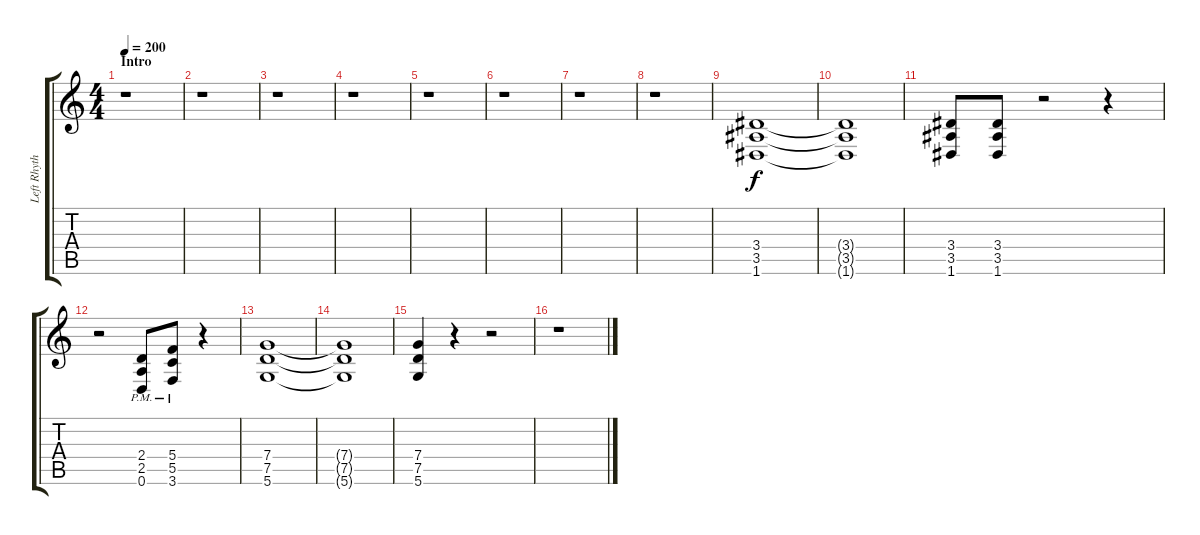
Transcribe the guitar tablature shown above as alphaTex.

\track ("Left Rhythm Gtr" "Left Rhyth") {instrument overdrivenguitar}
\staff {score tabs}
\tuning (D4 A3 F3 C3 G2 D2) {hide}
\ts (4 4)
\section ("" "Intro")
\tempo 200
\clef g2
\ks c
r.1{dy f instrument overdrivenguitar} |
r.1 |
r.1 |
r.1 |
r.1 |
r.1 |
r.1 |
r.1 |
(3.4 3.5 1.6).1 |
(3.4{t} 3.5{t} 1.6{t}).1 |
(3.4 3.5 1.6).8 (3.4 3.5 1.6).8 r.2 r.4 |
r.2 (2.4{pm} 2.5{pm} 0.6{pm}).8 (5.4{pm} 5.5{pm} 3.6{pm}).8 r.4 |
(7.4 7.5 5.6).1 |
(7.4{t} 7.5{t} 5.6{t}).1 |
(7.4 7.5 5.6).4 r.4 r.2 |
r.1
